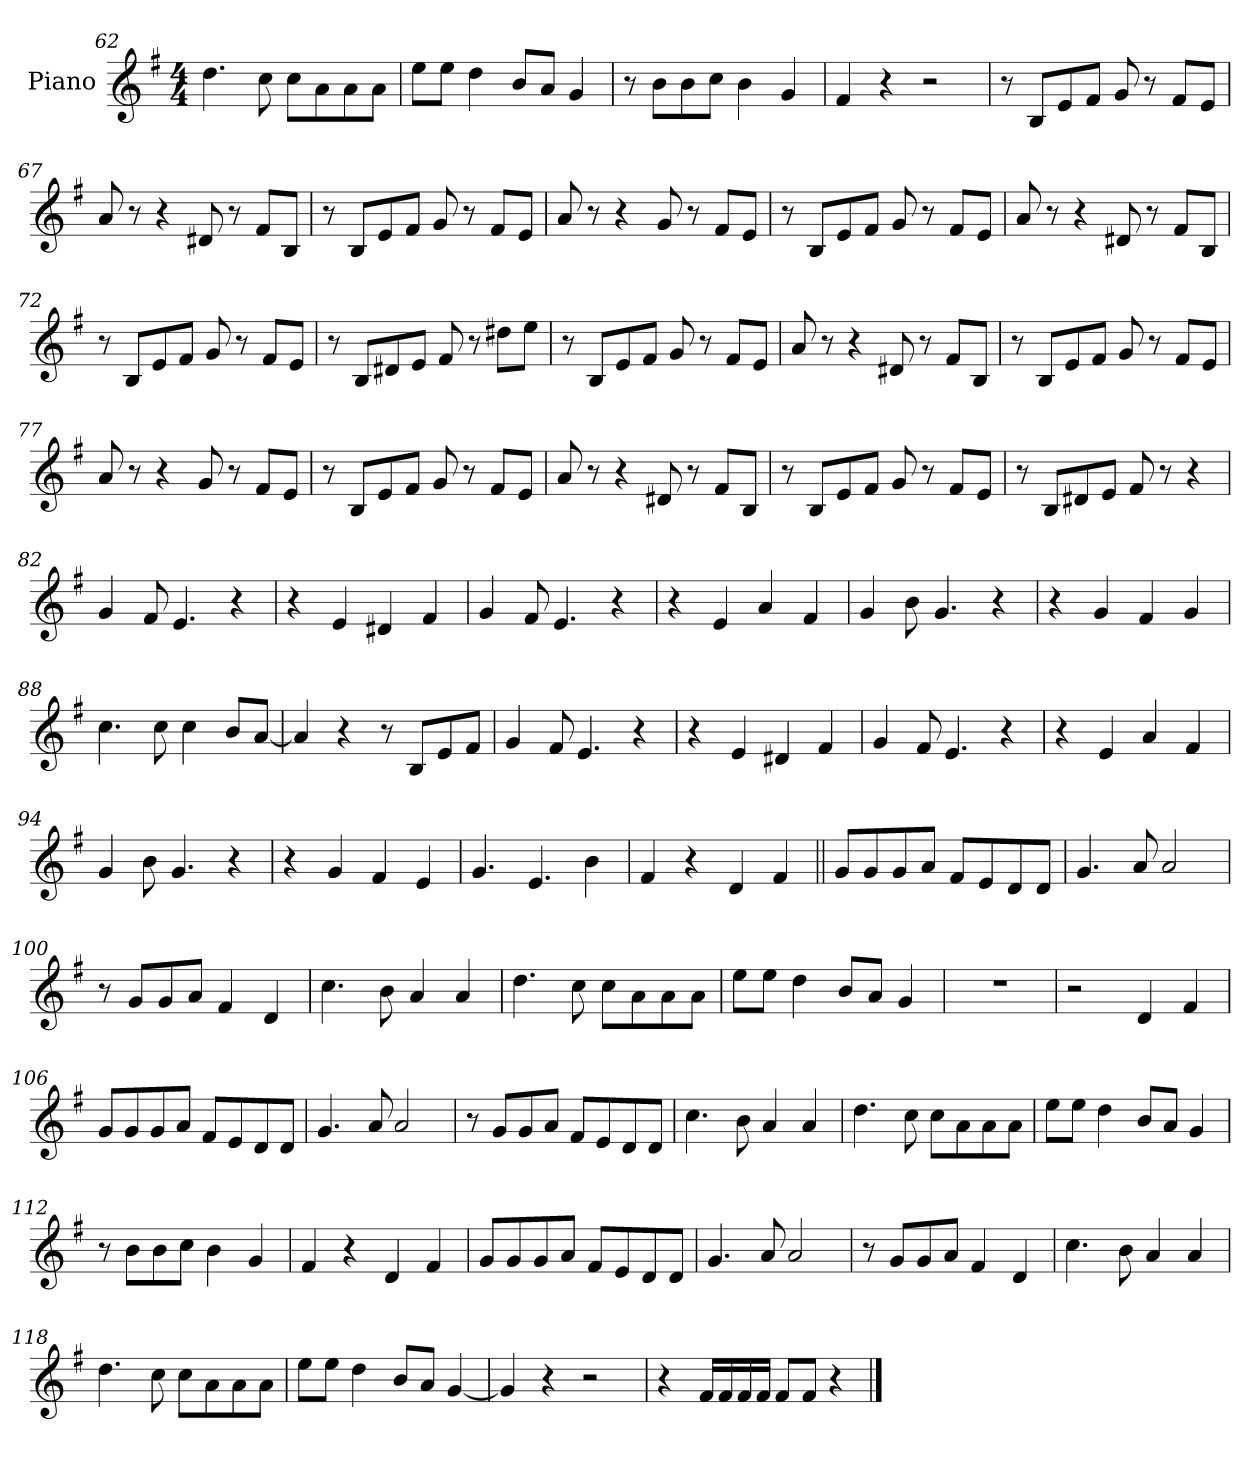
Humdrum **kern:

**kern
*part1
*staff1
*I"Piano
*I'Pno.
*clefG2
*k[f#]
*M4/4
=62
4.dd
8cc
8ccL
8a
8a
8aJ
=63
8eeL
8eeJ
4dd
8bL
8aJ
4g
=64
8r
8bL
8b
8ccJ
4b
4g
=65
4f#
4r
2r
=66
8r
8BL
8e
8f#J
8g
8r
8f#L
8eJ
=67
8a
8r
4r
8d#X
8r
8f#L
8BJ
=68
8r
8BL
8e
8f#J
8g
8r
8f#L
8eJ
=69
8a
8r
4r
8g
8r
8f#L
8eJ
=70
8r
8BL
8e
8f#J
8g
8r
8f#L
8eJ
=71
8a
8r
4r
8d#X
8r
8f#L
8BJ
=72
8r
8BL
8e
8f#J
8g
8r
8f#L
8eJ
=73
8r
8BL
8d#X
8eJ
8f#
8r
8dd#XL
8eeJ
=74
8r
8BL
8e
8f#J
8g
8r
8f#L
8eJ
=75
8a
8r
4r
8d#X
8r
8f#L
8BJ
=76
8r
8BL
8e
8f#J
8g
8r
8f#L
8eJ
=77
8a
8r
4r
8g
8r
8f#L
8eJ
=78
8r
8BL
8e
8f#J
8g
8r
8f#L
8eJ
=79
8a
8r
4r
8d#X
8r
8f#L
8BJ
=80
8r
8BL
8e
8f#J
8g
8r
8f#L
8eJ
=81
8r
8BL
8d#X
8eJ
8f#
8r
4r
=82
4g
8f#
4.e
4r
=83
4r
4e
4d#X
4f#
=84
4g
8f#
4.e
4r
=85
4r
4e
4a
4f#
=86
4g
8b
4.g
4r
=87
4r
4g
4f#
4g
=88
4.cc
8cc
4cc
8bL
[8aJ
=89
4a]
4r
8r
8BL
8e
8f#J
=90
4g
8f#
4.e
4r
=91
4r
4e
4d#X
4f#
=92
4g
8f#
4.e
4r
=93
4r
4e
4a
4f#
=94
4g
8b
4.g
4r
=95
4r
4g
4f#
4e
=96
4.g
4.e
4b
=97
4f#
4r
4d
4f#
=98||
8gL
8g
8g
8aJ
8f#L
8e
8d
8dJ
=99
4.g
8a
2a
=100
8r
8gL
8g
8aJ
4f#
4d
=101
4.cc
8b
4a
4a
=102
4.dd
8cc
8ccL
8a
8a
8aJ
=103
8eeL
8eeJ
4dd
8bL
8aJ
4g
=104
1r
=105
2r
4d
4f#
=106
8gL
8g
8g
8aJ
8f#L
8e
8d
8dJ
=107
4.g
8a
2a
=108
8r
8gL
8g
8aJ
8f#L
8e
8d
8dJ
=109
4.cc
8b
4a
4a
=110
4.dd
8cc
8ccL
8a
8a
8aJ
=111
8eeL
8eeJ
4dd
8bL
8aJ
4g
=112
8r
8bL
8b
8ccJ
4b
4g
=113
4f#
4r
4d
4f#
=114
8gL
8g
8g
8aJ
8f#L
8e
8d
8dJ
=115
4.g
8a
2a
=116
8r
8gL
8g
8aJ
4f#
4d
=117
4.cc
8b
4a
4a
=118
4.dd
8cc
8ccL
8a
8a
8aJ
=119
8eeL
8eeJ
4dd
8bL
8aJ
[4g
=120
4g]
4r
2r
=121
4r
16f#!LL
16f#!
16f#!
16f#!JJ
8f#!L
8f#!J
4r
==
*-
